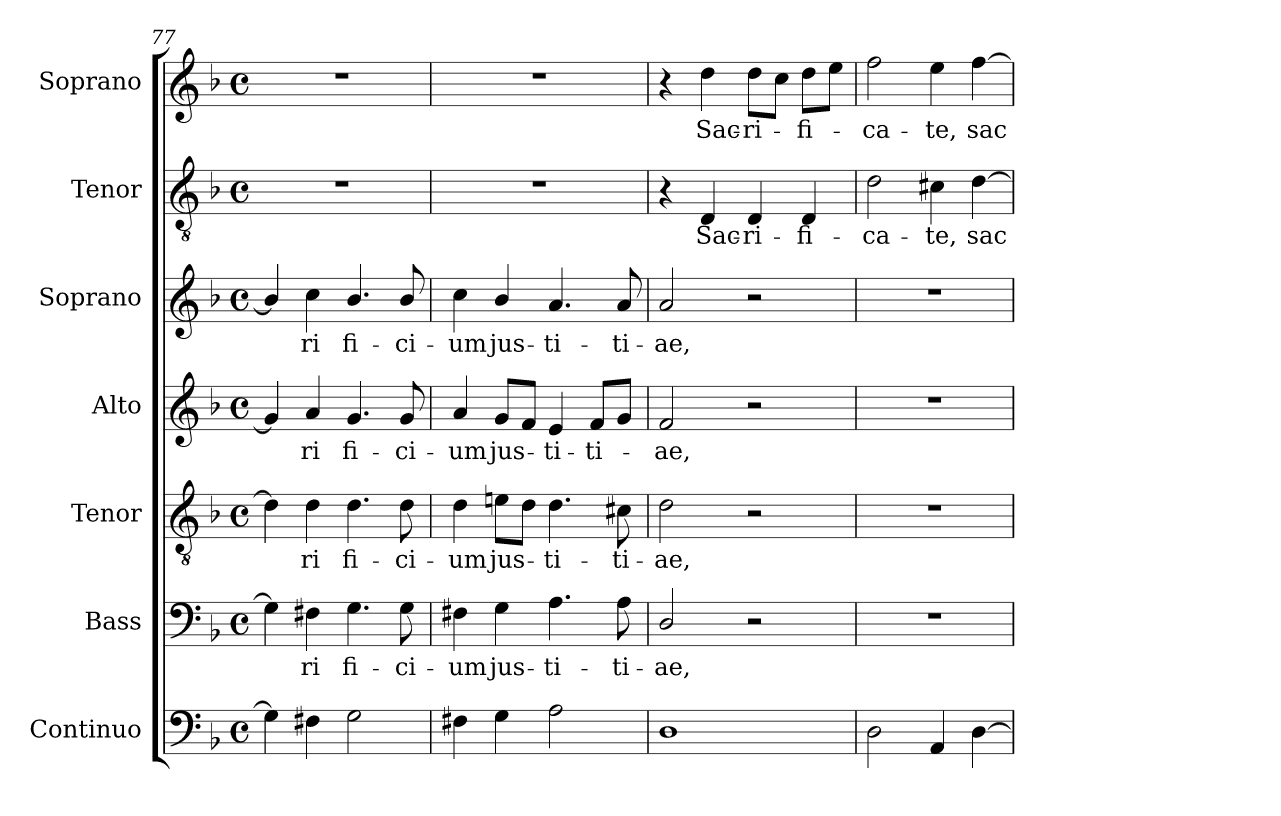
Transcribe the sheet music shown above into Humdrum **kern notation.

**kern	**kern	**text	**kern	**text	**kern	**text	**kern	**text	**kern	**text	**kern	**text
*part7	*part6	*part6	*part5	*part5	*part4	*part4	*part3	*part3	*part2	*part2	*part1	*part1
*staff7	*staff6	*staff6	*staff5	*staff5	*staff4	*staff4	*staff3	*staff3	*staff2	*staff2	*staff1	*staff1
*I"Continuo	*I"Bass	*	*I"Tenor	*	*I"Alto	*	*I"Soprano	*	*I"Tenor	*	*I"Soprano	*
*I'Cont.	*I'B.	*	*I'T.	*	*I'A.	*	*I'S.	*	*I'T.	*	*I'S.	*
*clefF4	*clefF4	*	*clefGv2	*	*clefG2	*	*clefG2	*	*clefGv2	*	*clefG2	*
*	*	*	*ITrd7c12	*	*	*	*	*	*ITrd7c12	*	*	*
*k[b-]	*k[b-]	*	*k[b-]	*	*k[b-]	*	*k[b-]	*	*k[b-]	*	*k[b-]	*
*F:	*F:	*	*F:	*	*F:	*	*F:	*	*F:	*	*F:	*
*M4/4	*M4/4	*	*M4/4	*	*M4/4	*	*M4/4	*	*M4/4	*	*M4/4	*
*met(c)	*met(c)	*	*met(c)	*	*met(c)	*	*met(c)	*	*met(c)	*	*met(c)	*
=77	=77	=77	=77	=77	=77	=77	=77	=77	=77	=77	=77	=77
4Gi\]	4Gi\]	.	4Di\]	.	4gi/]	.	4b-i/]	.	1r	.	1r	.
!	!	!LO:LY:b:color=#000000	!	!	!	!	!	!	!	!	!	!
!	!	!	!	!LO:LY:b:color=#000000	!	!	!	!	!	!	!	!
!	!	!	!	!	!	!LO:LY:b:color=#000000	!	!	!	!	!	!
!	!	!	!	!	!	!	!	!LO:LY:b:color=#000000	!	!	!	!
4F#Xi\	4F#Xi\	-ri	4Di\	-ri	4ai/	-ri	4cci\	-ri	.	.	.	.
!	!	!LO:LY:b:color=#000000	!	!	!	!	!	!	!	!	!	!
!	!	!	!	!LO:LY:b:color=#000000	!	!	!	!	!	!	!	!
!	!	!	!	!	!	!LO:LY:b:color=#000000	!	!	!	!	!	!
!	!	!	!	!	!	!	!	!LO:LY:b:color=#000000	!	!	!	!
2Gi\	4.Gi\	fi-	4.Di\	fi-	4.gi/	fi-	4.b-i/	fi-	.	.	.	.
!	!	!LO:LY:b:color=#000000	!	!	!	!	!	!	!	!	!	!
!	!	!	!	!LO:LY:b:color=#000000	!	!	!	!	!	!	!	!
!	!	!	!	!	!	!LO:LY:b:color=#000000	!	!	!	!	!	!
!	!	!	!	!	!	!	!	!LO:LY:b:color=#000000	!	!	!	!
.	8Gi\	-ci-	8Di\	-ci-	8gi/	-ci-	8b-i/	-ci-	.	.	.	.
=78	=78	=78	=78	=78	=78	=78	=78	=78	=78	=78	=78	=78
!	!	!LO:LY:b:color=#000000	!	!	!	!	!	!	!	!	!	!
!	!	!	!	!LO:LY:b:color=#000000	!	!	!	!	!	!	!	!
!	!	!	!	!	!	!LO:LY:b:color=#000000	!	!	!	!	!	!
!	!	!	!	!	!	!	!	!LO:LY:b:color=#000000	!	!	!	!
4F#Xi\	4F#Xi\	-um	4Di\	-um	4ai/	-um	4cci\	-um	1r	.	1r	.
!	!	!LO:LY:b:color=#000000	!	!	!	!	!	!	!	!	!	!
!	!	!	!	!LO:LY:b:color=#000000	!	!	!	!	!	!	!	!
!	!	!	!	!	!	!LO:LY:b:color=#000000	!	!	!	!	!	!
!	!	!	!	!	!	!	!	!LO:LY:b:color=#000000	!	!	!	!
4Gi\	4Gi\	jus-	8Eni\L	jus-	8gi/L	jus-	4b-i/	jus-	.	.	.	.
.	.	.	8Di\J	.	8fi/J	.	.	.	.	.	.	.
!	!	!LO:LY:b:color=#000000	!	!	!	!	!	!	!	!	!	!
!	!	!	!	!LO:LY:b:color=#000000	!	!	!	!	!	!	!	!
!	!	!	!	!	!	!LO:LY:b:color=#000000	!	!	!	!	!	!
!	!	!	!	!	!	!	!	!LO:LY:b:color=#000000	!	!	!	!
2Ai\	4.Ai\	-ti-	4.Di\	-ti-	4ei/	-ti-	4.ai/	-ti-	.	.	.	.
!	!	!	!	!	!	!LO:LY:b:color=#000000	!	!	!	!	!	!
.	.	.	.	.	8fi/L	-ti-	.	.	.	.	.	.
!	!	!LO:LY:b:color=#000000	!	!	!	!	!	!	!	!	!	!
!	!	!	!	!LO:LY:b:color=#000000	!	!	!	!	!	!	!	!
!	!	!	!	!	!	!	!	!LO:LY:b:color=#000000	!	!	!	!
.	8Ai\	-ti-	8C#Xi\	-ti-	8gi/J	.	8ai/	-ti-	.	.	.	.
!!LO:PB:g=z
=79	=79	=79	=79	=79	=79	=79	=79	=79	=79	=79	=79	=79
!	!	!LO:LY:b:color=#000000	!	!	!	!	!	!	!	!	!	!
!	!	!	!	!LO:LY:b:color=#000000	!	!	!	!	!	!	!	!
!	!	!	!	!	!	!LO:LY:b:color=#000000	!	!	!	!	!	!
!	!	!	!	!	!	!	!	!LO:LY:b:color=#000000	!	!	!	!
1Di	2Di/	-ae,	2Di\	-ae,	2fi/	-ae,	2ai/	-ae,	4r	.	4r	.
!	!	!	!	!	!	!	!	!	!	!LO:LY:b:color=#000000	!	!
!	!	!	!	!	!	!	!	!	!	!	!	!LO:LY:b:color=#000000
.	.	.	.	.	.	.	.	.	4DDi/	Sac-	4ddi\	Sac-
!	!	!	!	!	!	!	!	!	!	!LO:LY:b:color=#000000	!	!
!	!	!	!	!	!	!	!	!	!	!	!	!LO:LY:b:color=#000000
.	2r	.	2r	.	2r	.	2r	.	4DDi/	-ri-	8ddi\L	-ri-
.	.	.	.	.	.	.	.	.	.	.	8cci\J	.
!	!	!	!	!	!	!	!	!	!	!LO:LY:b:color=#000000	!	!
!	!	!	!	!	!	!	!	!	!	!	!	!LO:LY:b:color=#000000
.	.	.	.	.	.	.	.	.	4DDi/	-fi-	8ddi\L	-fi-
.	.	.	.	.	.	.	.	.	.	.	8eei\J	.
=80	=80	=80	=80	=80	=80	=80	=80	=80	=80	=80	=80	=80
!	!	!	!	!	!	!	!	!	!	!LO:LY:b:color=#000000	!	!
!	!	!	!	!	!	!	!	!	!	!	!	!LO:LY:b:color=#000000
2Di\	1r	.	1r	.	1r	.	1r	.	2Di\	-ca-	2ffi\	-ca-
!	!	!	!	!	!	!	!	!	!	!LO:LY:b:color=#000000	!	!
!	!	!	!	!	!	!	!	!	!	!	!	!LO:LY:b:color=#000000
4AAi/	.	.	.	.	.	.	.	.	4C#Xi\	-te,	4eei\	-te,
!	!	!	!	!	!	!	!	!	!	!LO:LY:b:color=#000000	!	!
!	!	!	!	!	!	!	!	!	!	!	!	!LO:LY:b:color=#000000
[>4Di\	.	.	.	.	.	.	.	.	[>4Di\	sac-	[>4ffi\	sac-
=	=	=	=	=	=	=	=	=	=	=	=	=
*-	*-	*-	*-	*-	*-	*-	*-	*-	*-	*-	*-	*-
